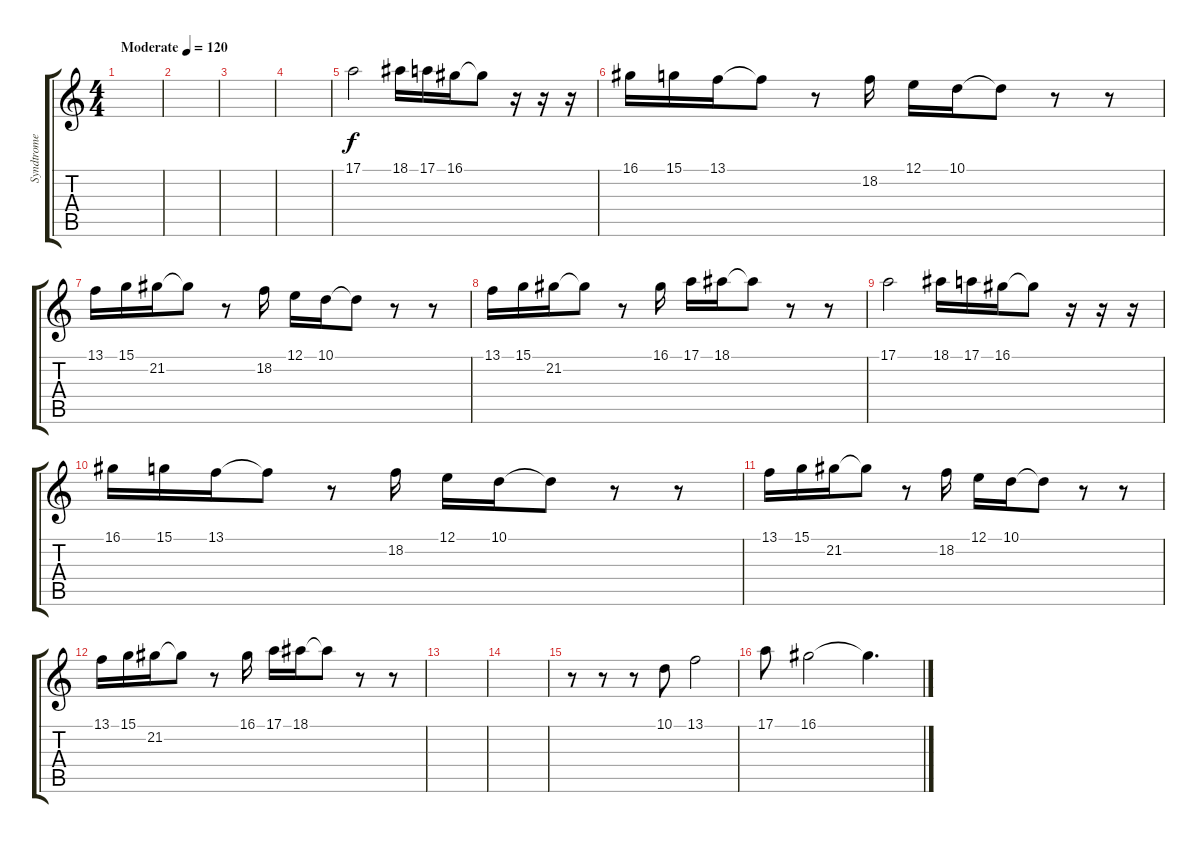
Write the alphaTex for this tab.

\track ("Syndtrome" "Syndtrome") {instrument glockenspiel}
\staff {score tabs}
\tuning (E4 B3 G3 D3 A2 E2) {hide}
\ts (4 4)
\tempo (120 "Moderate")
\clef g2
\ks c
|
|
|
|
17.1.2 18.1.16 17.1.16 16.1.16 16.1{t}.8 r.16 r.16 r.16 |
16.1.16 15.1.16 13.1.16 13.1{t}.8 r.8 18.2.16 12.1.16 10.1.16 10.1{t}.8 r.8 r.8 |
13.1.16 15.1.16 21.2.16 21.2{t}.8 r.8 18.2.16 12.1.16 10.1.16 10.1{t}.8 r.8 r.8 |
13.1.16 15.1.16 21.2.16 21.2{t}.8 r.8 16.1.16 17.1.16 18.1.16 18.1{t}.8 r.8 r.8 |
17.1.2 18.1.16 17.1.16 16.1.16 16.1{t}.8 r.16 r.16 r.16 |
16.1.16 15.1.16 13.1.16 13.1{t}.8 r.8 18.2.16 12.1.16 10.1.16 10.1{t}.8 r.8 r.8 |
13.1.16 15.1.16 21.2.16 21.2{t}.8 r.8 18.2.16 12.1.16 10.1.16 10.1{t}.8 r.8 r.8 |
13.1.16 15.1.16 21.2.16 21.2{t}.8 r.8 16.1.16 17.1.16 18.1.16 18.1{t}.8 r.8 r.8 |
|
|
r.8 r.8 r.8 10.1.8 13.1.2 |
17.1.8 16.1.2 16.1{t}.4{d}
